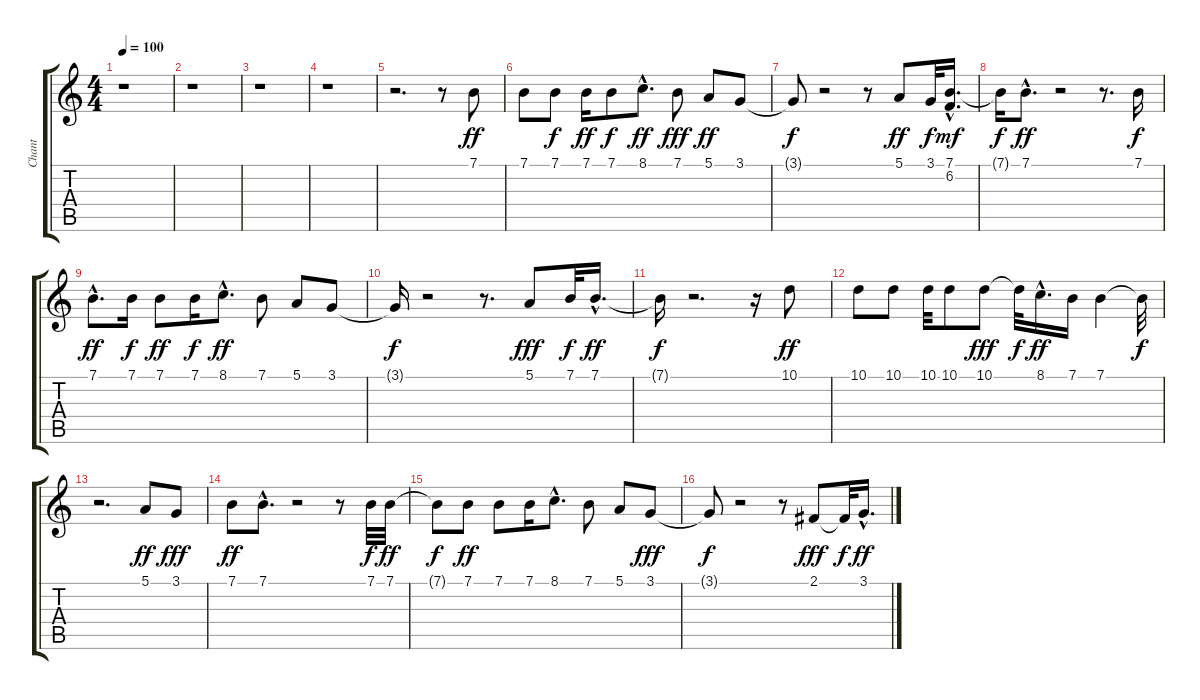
\track ("Chant" "Chant") {instrument trumpet}
\staff {score tabs}
\tuning (E4 B3 G3 D3 A2 E2) {hide}
\ts (4 4)
\tempo 100
\clef g2
\ks c
r.1{dy ff instrument trumpet} |
r.1 |
r.1 |
r.1 |
r.2{d} r.8 7.1.8 |
7.1.8 7.1.8{dy f} 7.1.16{dy ff} 7.1.8{dy f} 8.1{hac}.8{d dy ff} 7.1.8{dy fff} 5.1.8{dy ff} 3.1.8 |
3.1{t}.8{dy f} r.2 r.8 5.1.8{dy ff} 3.1.32{dy f} (7.1{hac} 6.2).16{d dy mf} |
7.1{t}.16{dy f} 7.1{hac}.8{d dy ff} r.2 r.8{d} 7.1.16{dy f} |
7.1{hac}.8{d dy ff} 7.1.16{dy f} 7.1.8{dy ff} 7.1.16{dy f} 8.1{hac}.8{d dy ff} 7.1.8 5.1.8 3.1.8 |
3.1{t}.16{dy f} r.2 r.8{d} 5.1.8{dy fff} 7.1.32{dy f} 7.1{hac}.16{d dy ff} |
7.1{t}.16{dy f} r.2{d} r.16 10.1.8{dy ff} |
10.1.8 10.1.8 10.1.32 10.1.8 10.1.8{dy fff} 10.1{t}.32{dy f} 8.1{hac}.16{d dy ff} 7.1.16 7.1.4 7.1{t}.32{dy f} |
r.2{d} 5.1.8{dy ff} 3.1.8{dy fff} |
7.1.8{dy ff} 7.1{hac}.8{d} r.2 r.8 7.1.32{dy f} 7.1.32{dy ff} |
7.1{t}.8{dy f} 7.1.8{dy ff} 7.1.8 7.1.16 8.1{hac}.8{d} 7.1.8 5.1.8 3.1.8{dy fff} |
3.1{t}.8{dy f} r.2 r.8 2.1.8{dy fff} 2.1{t}.32{dy f} 3.1{hac}.16{d dy ff}
